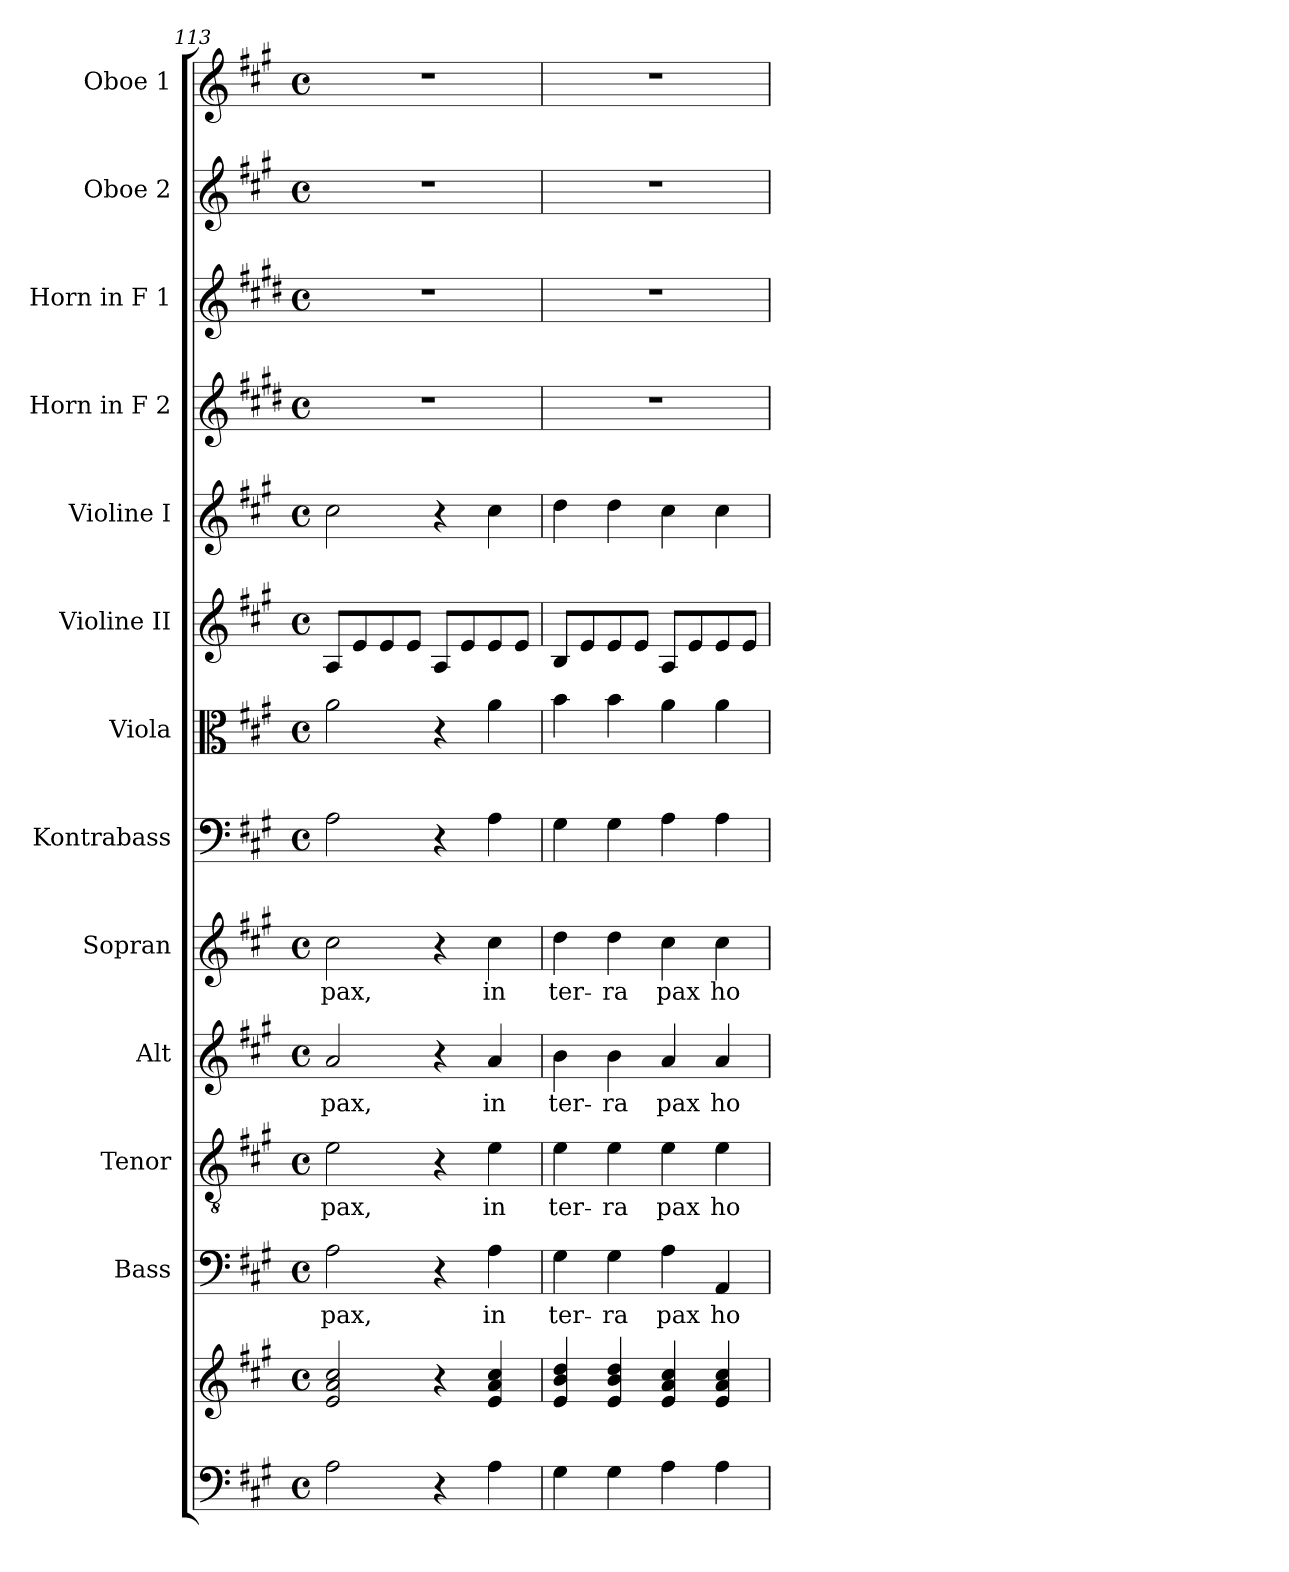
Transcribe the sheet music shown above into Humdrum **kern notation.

**kern	**kern	**kern	**text	**kern	**text	**kern	**text	**kern	**text	**kern	**kern	**kern	**kern	**kern	**kern	**kern	**kern
*part13	*part13	*part12	*part12	*part11	*part11	*part10	*part10	*part9	*part9	*part8	*part7	*part6	*part5	*part4	*part3	*part2	*part1
*staff14	*staff13	*staff12	*staff12	*staff11	*staff11	*staff10	*staff10	*staff9	*staff9	*staff8	*staff7	*staff6	*staff5	*staff4	*staff3	*staff2	*staff1
*	*	*I"Bass	*	*I"Tenor	*	*I"Alt	*	*I"Sopran	*	*I"Kontrabass	*I"Viola	*I"Violine II	*I"Violine I	*I"Horn in F 2	*I"Horn in F 1	*I"Oboe 2	*I"Oboe 1
*	*	*I'B.	*	*I'T.	*	*I'A.	*	*I'S.	*	*I'Kb.	*I'Vla.	*I'Vl. II	*I'Vl. I	*	*	*I'Ob.. 2	*I'Ob. 1
*clefF4	*clefG2	*clefF4	*	*clefGv2	*	*clefG2	*	*clefG2	*	*clefF4	*clefC3	*clefG2	*clefG2	*clefG2	*clefG2	*clefG2	*clefG2
*	*	*	*	*	*	*	*	*	*	*ITrd7c12	*	*	*	*ITrd4c7	*ITrd4c7	*	*
*k[f#c#g#]	*k[f#c#g#]	*k[f#c#g#]	*	*k[f#c#g#]	*	*k[f#c#g#]	*	*k[f#c#g#]	*	*k[f#c#g#]	*k[f#c#g#]	*k[f#c#g#]	*k[f#c#g#]	*k[f#c#g#]	*k[f#c#g#]	*k[f#c#g#]	*k[f#c#g#]
*A:	*A:	*A:	*	*A:	*	*A:	*	*A:	*	*A:	*A:	*A:	*A:	*A:	*A:	*A:	*A:
*M4/4	*M4/4	*M4/4	*	*M4/4	*	*M4/4	*	*M4/4	*	*M4/4	*M4/4	*M4/4	*M4/4	*M4/4	*M4/4	*M4/4	*M4/4
*met(c)	*met(c)	*met(c)	*	*met(c)	*	*met(c)	*	*met(c)	*	*met(c)	*met(c)	*met(c)	*met(c)	*met(c)	*met(c)	*met(c)	*met(c)
=113	=113	=113	=113	=113	=113	=113	=113	=113	=113	=113	=113	=113	=113	=113	=113	=113	=113
!	!	!	!LO:LY:b	!	!LO:LY:b	!	!LO:LY:b	!	!LO:LY:b	!	!	!	!	!	!	!	!
2A\	2e/ 2a/ 2cc#/	2A\	pax,	2e\	pax,	2a/	pax,	2cc#\	pax,	2AA\	2a\	8A/L	2cc#\	1r	1r	1r	1r
.	.	.	.	.	.	.	.	.	.	.	.	8e/	.	.	.	.	.
.	.	.	.	.	.	.	.	.	.	.	.	8e/	.	.	.	.	.
.	.	.	.	.	.	.	.	.	.	.	.	8e/J	.	.	.	.	.
4r	4r	4r	.	4r	.	4r	.	4r	.	4r	4r	8A/L	4r	.	.	.	.
.	.	.	.	.	.	.	.	.	.	.	.	8e/	.	.	.	.	.
!	!	!	!LO:LY:b	!	!LO:LY:b	!	!LO:LY:b	!	!LO:LY:b	!	!	!	!	!	!	!	!
4A\	4e/ 4a/ 4cc#/	4A\	in	4e\	in	4a/	in	4cc#\	in	4AA\	4a\	8e/	4cc#\	.	.	.	.
.	.	.	.	.	.	.	.	.	.	.	.	8e/J	.	.	.	.	.
=114	=114	=114	=114	=114	=114	=114	=114	=114	=114	=114	=114	=114	=114	=114	=114	=114	=114
!	!	!	!LO:LY:b	!	!LO:LY:b	!	!LO:LY:b	!	!LO:LY:b	!	!	!	!	!	!	!	!
4G#\	4e/ 4b/ 4dd/	4G#\	ter-	4e\	ter-	4b\	ter-	4dd\	ter-	4GG#\	4b\	8B/L	4dd\	1r	1r	1r	1r
.	.	.	.	.	.	.	.	.	.	.	.	8e/	.	.	.	.	.
!	!	!	!LO:LY:b	!	!LO:LY:b	!	!LO:LY:b	!	!LO:LY:b	!	!	!	!	!	!	!	!
4G#\	4e/ 4b/ 4dd/	4G#\	-ra	4e\	-ra	4b\	-ra	4dd\	-ra	4GG#\	4b\	8e/	4dd\	.	.	.	.
.	.	.	.	.	.	.	.	.	.	.	.	8e/J	.	.	.	.	.
!	!	!	!LO:LY:b	!	!LO:LY:b	!	!LO:LY:b	!	!LO:LY:b	!	!	!	!	!	!	!	!
4A\	4e/ 4a/ 4cc#/	4A\	pax	4e\	pax	4a/	pax	4cc#\	pax	4AA\	4a\	8A/L	4cc#\	.	.	.	.
.	.	.	.	.	.	.	.	.	.	.	.	8e/	.	.	.	.	.
!	!	!	!LO:LY:b	!	!LO:LY:b	!	!LO:LY:b	!	!LO:LY:b	!	!	!	!	!	!	!	!
4A\	4e/ 4a/ 4cc#/	4AA/	ho-	4e\	ho-	4a/	ho-	4cc#\	ho-	4AA\	4a\	8e/	4cc#\	.	.	.	.
.	.	.	.	.	.	.	.	.	.	.	.	8e/J	.	.	.	.	.
=	=	=	=	=	=	=	=	=	=	=	=	=	=	=	=	=	=
*-	*-	*-	*-	*-	*-	*-	*-	*-	*-	*-	*-	*-	*-	*-	*-	*-	*-
